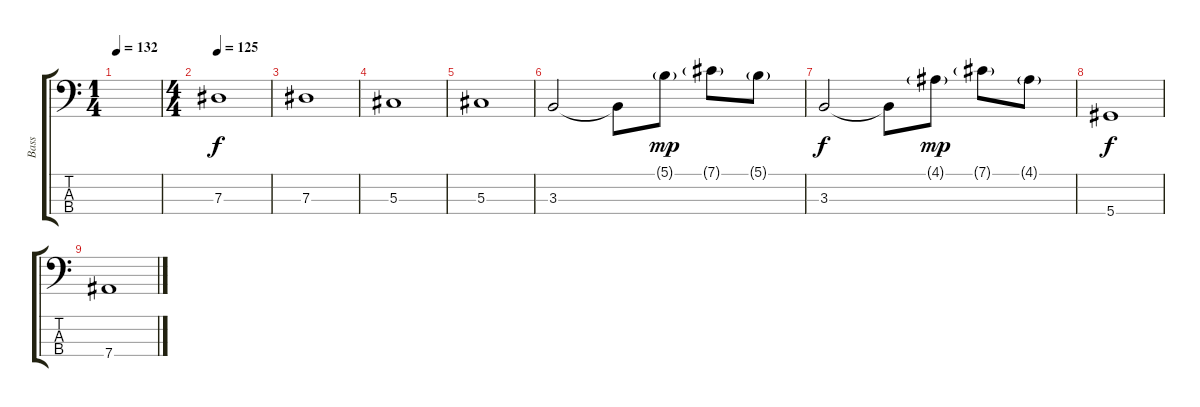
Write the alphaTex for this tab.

\track ("Bass" "Bass") {instrument electricbassfinger}
\staff {score tabs}
\tuning (Gb2 Db2 Ab1 Eb1) {hide}
\ts (1 4)
\tempo 132
\clef f4
\ks c
|
\ts (4 4)
\tempo 125
7.3.1 |
7.3.1 |
5.3.1 |
5.3.1 |
3.3.2 3.3{t}.8 5.1{g}.8{dy mp} 7.1{g}.8 5.1{g}.8 |
3.3.2{dy f} 3.3{t}.8 4.1{g}.8{dy mp} 7.1{g}.8 4.1{g}.8 |
5.4.1{dy f} |
7.4.1
